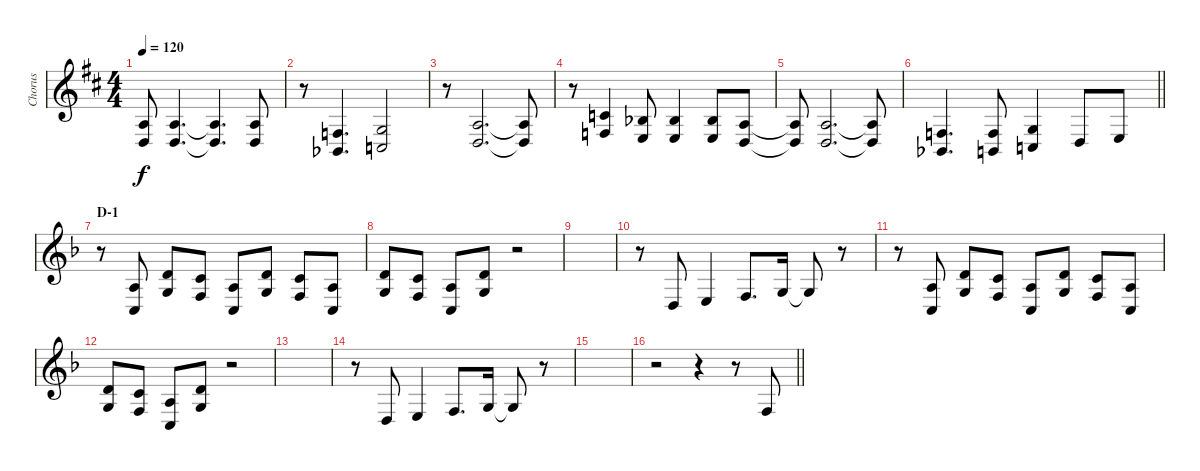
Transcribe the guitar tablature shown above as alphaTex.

\track ("Chorus" "Chorus") {instrument violin}
\staff {score}
\tuning (E4 B3 G3 D3 A2 E2) {hide}
\ts (4 4)
\tempo 120
\clef g2
\ks d
(2.3{t} 5.5{t}).8{dy f} (2.3 5.5).4{d} (2.3{t} 5.5{t}).4{d} (2.3 0.4).8 |
r.8 (3.4 1.5{acc b}).4{d} (0.3 3.5).2 |
r.8 (2.3 5.5).2{d} (2.3{t} 5.5{t}).8 |
r.8 (1.2 3.4).4 (8.4{acc b} 7.5).8 (8.4{acc b} 7.5).4 (3.3{acc b} 2.4).8 (2.3 5.5).8 |
(2.3{t} 5.5{t}).8 (2.3 5.5).2{d} (2.3{t} 5.5{t}).8 |
\barLineRight lightlight
(3.4 1.5{acc b}).4{d} (3.4 2.5).8 (0.3 3.5).4 5.5.8 2.4.8 |
\section ("" "D-1")
\ks f
r.8 (2.3 3.5).8 (3.2 0.3).8 (1.2 3.4).8 (2.3 3.5).8 (3.2 0.3).8 (1.2 3.4).8 (2.3 3.5).8 |
(3.2 0.3).8 (1.2 3.4).8 (2.3 3.5).8 (3.2 0.3).8 r.2 |
|
r.8 0.4.8 2.4.4 3.4.8{d} 0.3.16 0.3{t}.8 r.8 |
r.8 (2.3 3.5).8 (3.2 0.3).8 (1.2 3.4).8 (2.3 3.5).8 (3.2 0.3).8 (1.2 3.4).8 (2.3 3.5).8 |
(3.2 0.3).8 (1.2 3.4).8 (2.3 3.5).8 (3.2 0.3).8 r.2 |
|
r.8 0.4.8 2.4.4 3.4.8{d} 0.3.16 0.3{t}.8 r.8 |
|
\barLineRight lightlight
r.2 r.4 r.8 3.4.8
